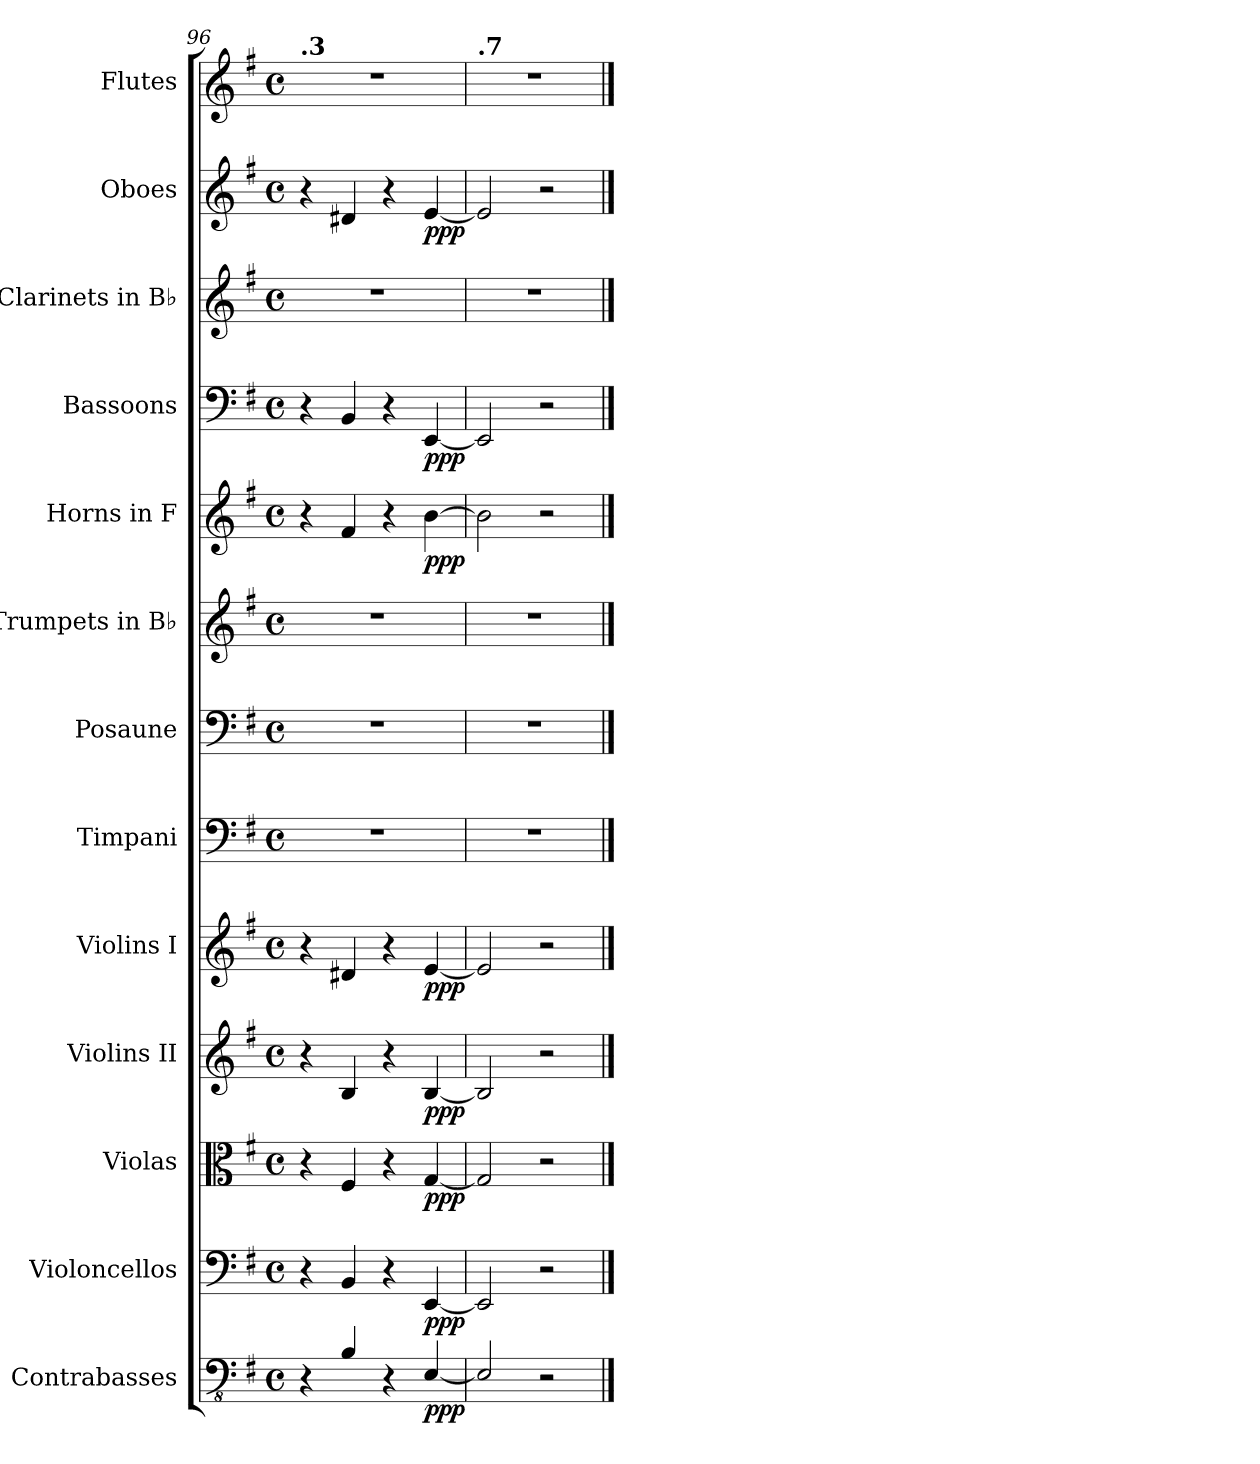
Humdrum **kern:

**kern	**dynam	**kern	**dynam	**kern	**dynam	**kern	**dynam	**kern	**dynam	**kern	**kern	**kern	**kern	**dynam	**kern	**dynam	**kern	**kern	**dynam	**kern
*part13	*part13	*part12	*part12	*part11	*part11	*part10	*part10	*part9	*part9	*part8	*part7	*part6	*part5	*part5	*part4	*part4	*part3	*part2	*part2	*part1
*staff13	*staff13	*staff12	*staff12	*staff11	*staff11	*staff10	*staff10	*staff9	*staff9	*staff8	*staff7	*staff6	*staff5	*staff5	*staff4	*staff4	*staff3	*staff2	*staff2	*staff1
*I"Contrabasses	*	*I"Violoncellos	*	*I"Violas	*	*I"Violins II	*	*I"Violins I	*	*I"Timpani	*I"Posaune	*I"Trumpets in B♭	*I"Horns in F	*	*I"Bassoons	*	*I"Clarinets in B♭	*I"Oboes	*	*I"Flutes
*I'Cb.	*	*I'Vc.	*	*I'Vla.	*	*I'Vln. II	*	*I'Vln. I	*	*I'Timp.	*	*	*	*	*I'Bsn.	*	*	*I'Ob.	*	*I'Fl.
*clefFv4	*	*clefF4	*	*clefC3	*	*clefG2	*	*clefG2	*	*clefF4	*clefF4	*clefG2	*clefG2	*	*clefF4	*	*clefG2	*clefG2	*	*clefG2
*ITrd7c12	*	*	*	*	*	*	*	*	*	*	*	*ITrd1c2	*ITrd4c7	*	*	*	*ITrd1c2	*	*	*
*k[f#]	*	*k[f#]	*	*k[f#]	*	*k[f#]	*	*k[f#]	*	*k[f#]	*k[f#]	*k[b-]	*k[]	*	*k[f#]	*	*k[b-]	*k[f#]	*	*k[f#]
*M4/4	*	*M4/4	*	*M4/4	*	*M4/4	*	*M4/4	*	*M4/4	*M4/4	*M4/4	*M4/4	*	*M4/4	*	*M4/4	*M4/4	*	*M4/4
*met(c)	*	*met(c)	*	*met(c)	*	*met(c)	*	*met(c)	*	*met(c)	*met(c)	*met(c)	*met(c)	*	*met(c)	*	*met(c)	*met(c)	*	*met(c)
*MM55	*	*MM55	*	*MM55	*	*MM55	*	*MM55	*	*MM55	*MM55	*MM55	*MM55	*	*MM55	*	*MM55	*MM55	*	*MM55
=96	=96	=96	=96	=96	=96	=96	=96	=96	=96	=96	=96	=96	=96	=96	=96	=96	=96	=96	=96	=96
!	!	!	!	!	!	!	!	!	!	!	!	!	!	!	!	!	!	!	!	!LO:TX:a:B:t=.3
4r	.	4r	.	4r	.	4r	.	4r	.	1r	1r	1r	4r	.	4r	.	1r	4r	.	1r
4BBB/	.	4BB/	.	4F#/	.	4B/	.	4d#X/	.	.	.	.	4B/	.	4BB/	.	.	4d#X/	.	.
4r	.	4r	.	4r	.	4r	.	4r	.	.	.	.	4r	.	4r	.	.	4r	.	.
!	!LO:DY:b	!	!LO:DY:b	!	!LO:DY:b	!	!LO:DY:b	!	!LO:DY:b	!	!	!	!	!LO:DY:b	!	!LO:DY:b	!	!	!LO:DY:b	!
[4EEE/	ppp	[4EE/	ppp	[4G/	ppp	[4B/	ppp	[4e/	ppp	.	.	.	[4e\	ppp	[4EE/	ppp	.	[4e/	ppp	.
=97	=97	=97	=97	=97	=97	=97	=97	=97	=97	=97	=97	=97	=97	=97	=97	=97	=97	=97	=97	=97
*	*	*	*	*	*	*	*	*	*	*	*	*	*	*	*	*	*	*	*	*MM47
!	!	!	!	!	!	!	!	!	!	!	!	!	!	!	!	!	!	!	!	!LO:TX:a:B:t=.7
2EEE/]	.	2EE/]	.	2G/]	.	2B/]	.	2e/]	.	1r	1r	1r	2e\]	.	2EE/]	.	1r	2e/]	.	1r
2r	.	2r	.	2r	.	2r	.	2r	.	.	.	.	2r	.	2r	.	.	2r	.	.
==	==	==	==	==	==	==	==	==	==	==	==	==	==	==	==	==	==	==	==	==
*-	*-	*-	*-	*-	*-	*-	*-	*-	*-	*-	*-	*-	*-	*-	*-	*-	*-	*-	*-	*-
